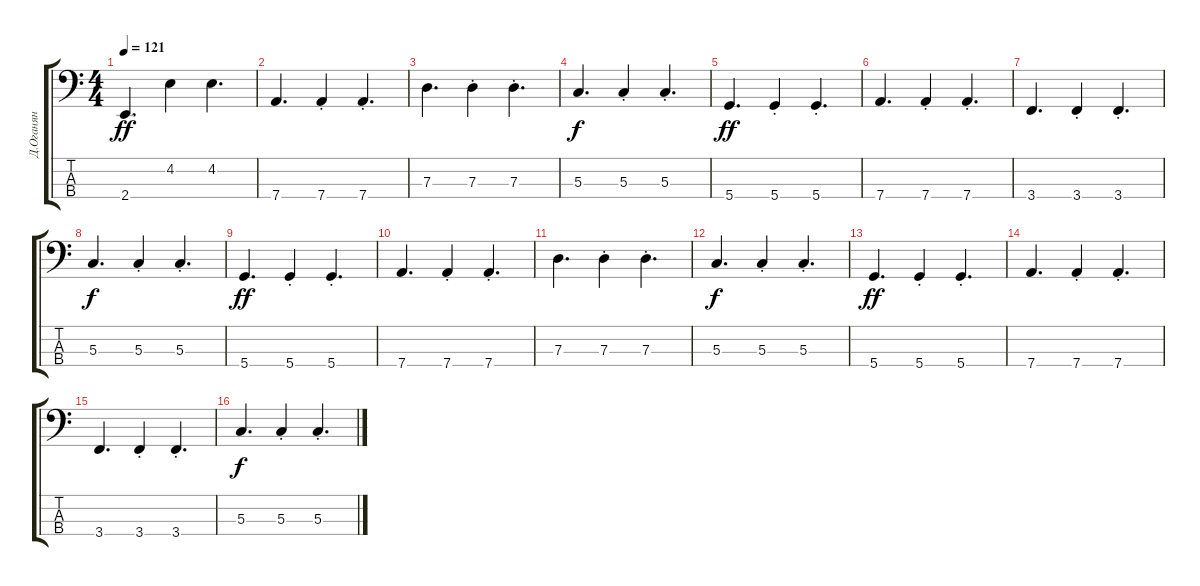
\track ("Д.Оганян" "Д.Оганян") {instrument electricbassfinger}
\staff {score tabs}
\tuning (F2 C2 G1 D1) {hide}
\ts (4 4)
\tempo 121
\clef f4
\ks c
2.4.4{d dy ff} 4.2.4 4.2.4{d} |
7.4.4{d} 7.4{st}.4 7.4{st}.4{d} |
7.3.4{d} 7.3{st}.4 7.3{st}.4{d} |
5.3.4{d dy f} 5.3{st}.4 5.3{st}.4{d} |
5.4.4{d dy ff} 5.4{st}.4 5.4{st}.4{d} |
7.4.4{d} 7.4{st}.4 7.4{st}.4{d} |
3.4.4{d} 3.4{st}.4 3.4{st}.4{d} |
5.3.4{d dy f} 5.3{st}.4 5.3{st}.4{d} |
5.4.4{d dy ff} 5.4{st}.4 5.4{st}.4{d} |
7.4.4{d} 7.4{st}.4 7.4{st}.4{d} |
7.3.4{d} 7.3{st}.4 7.3{st}.4{d} |
5.3.4{d dy f} 5.3{st}.4 5.3{st}.4{d} |
5.4.4{d dy ff} 5.4{st}.4 5.4{st}.4{d} |
7.4.4{d} 7.4{st}.4 7.4{st}.4{d} |
3.4.4{d} 3.4{st}.4 3.4{st}.4{d} |
5.3.4{d dy f} 5.3{st}.4 5.3{st}.4{d}
